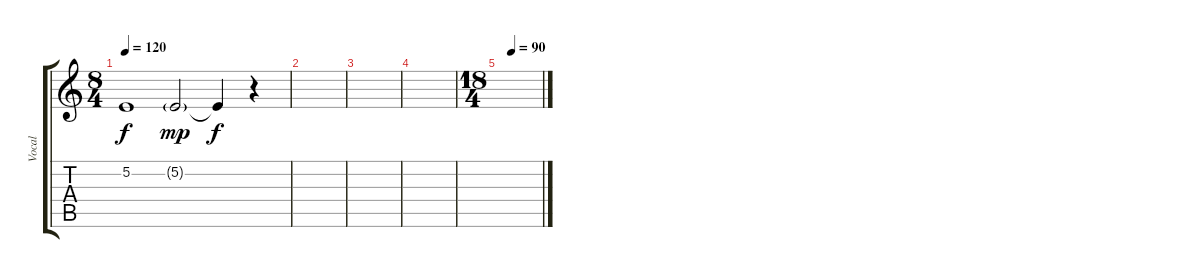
\track ("Vocal" "Vocal") {instrument clarinet}
\staff {score tabs}
\tuning (E4 B3 G3 D3 A2 E2) {hide}
\ts (8 4)
\tempo 120
\clef g2
\ks c
5.2{t}.1{dy f} 5.2{g}.2{dy mp} 5.2{t}.4{dy f} r.4 |
|
|
|
\ts (18 4)
\tempo (90 0.2777777777777778)
